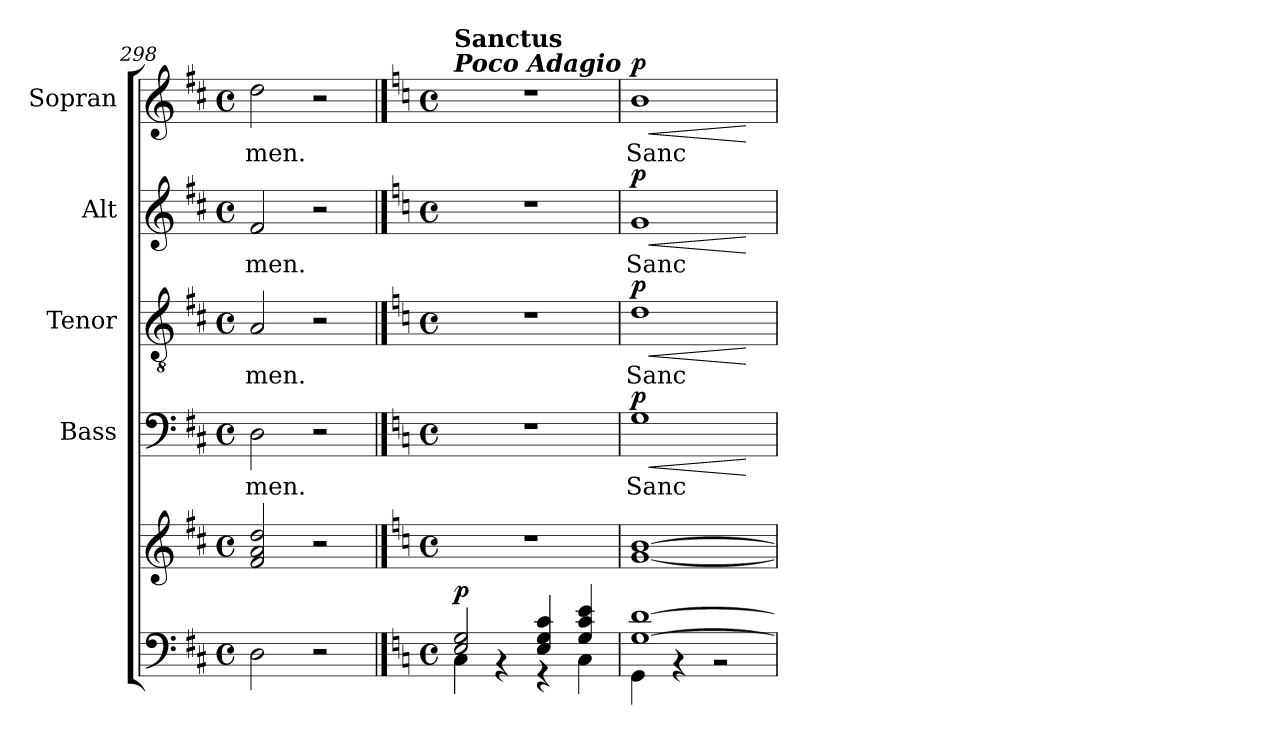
**kern	**kern	**dynam	**kern	**text	**dynam	**kern	**text	**dynam	**kern	**text	**dynam	**kern	**text	**dynam
*part5	*part5	*part5	*part4	*part4	*part4	*part3	*part3	*part3	*part2	*part2	*part2	*part1	*part1	*part1
*staff6	*staff5	*staff5/6	*staff4	*staff4	*staff4	*staff3	*staff3	*staff3	*staff2	*staff2	*staff2	*staff1	*staff1	*staff1
*	*	*	*I"Bass	*	*	*I"Tenor	*	*	*I"Alt	*	*	*I"Sopran	*	*
*	*	*	*I'B.	*	*	*I'T.	*	*	*I'A.	*	*	*I'S.	*	*
*clefF4	*clefG2	*	*clefF4	*	*	*clefGv2	*	*	*clefG2	*	*	*clefG2	*	*
*k[f#c#]	*k[f#c#]	*	*k[f#c#]	*	*	*k[f#c#]	*	*	*k[f#c#]	*	*	*k[f#c#]	*	*
*D:	*D:	*	*D:	*	*	*D:	*	*	*D:	*	*	*D:	*	*
*M4/4	*M4/4	*	*M4/4	*	*	*M4/4	*	*	*M4/4	*	*	*M4/4	*	*
*met(c)	*met(c)	*	*met(c)	*	*	*met(c)	*	*	*met(c)	*	*	*met(c)	*	*
=298	=298	=298	=298	=298	=298	=298	=298	=298	=298	=298	=298	=298	=298	=298
!	!	!	!	!LO:LY:b	!	!	!LO:LY:b	!	!	!LO:LY:b	!	!	!LO:LY:b	!
2D\	2f#/ 2a/ 2dd/	.	2D\	-men.	.	2A/	-men.	.	2f#/	-men.	.	2dd\	-men.	.
2r	2r	.	2r	.	.	2r	.	.	2r	.	.	2r	.	.
!!LO:PB:g=z
==299	==299	==299	==299	==299	==299	==299	==299	==299	==299	==299	==299	==299	==299	==299
*k[]	*k[]	*	*k[]	*	*	*k[]	*	*	*k[]	*	*	*k[]	*	*
*C:	*C:	*	*C:	*	*	*C:	*	*	*C:	*	*	*C:	*	*
*M4/4	*M4/4	*	*M4/4	*	*	*M4/4	*	*	*M4/4	*	*	*M4/4	*	*
*met(c)	*met(c)	*	*met(c)	*	*	*met(c)	*	*	*met(c)	*	*	*met(c)	*	*
*^	*	*	*	*	*	*	*	*	*	*	*	*	*	*
!	!	!	!	!	!	!	!	!	!	!	!	!	!LO:TX:a:Bi:t=Poco Adagio	!	!
!	!	!	!	!	!	!	!	!	!	!	!	!	!LO:TX:a:B:t=Sanctus	!	!
!	!	!	!LO:DY:a=2	!	!	!	!	!	!	!	!	!	!	!	!
2E/ 2G/	4C\	1r	p	1r	.	.	1r	.	.	1r	.	.	1r	.	.
.	4rAA	.	.	.	.	.	.	.	.	.	.	.	.	.	.
4E/ 4G/ 4c/	4rGG	.	.	.	.	.	.	.	.	.	.	.	.	.	.
4G/ 4c/ 4e/	4C\	.	.	.	.	.	.	.	.	.	.	.	.	.	.
=300	=300	=300	=300	=300	=300	=300	=300	=300	=300	=300	=300	=300	=300	=300	=300
!	!	!	!	!	!LO:LY:b	!LO:HP:b	!	!LO:LY:b	!LO:HP:b	!	!LO:LY:b	!LO:HP:b	!	!LO:LY:b	!LO:HP:b
!	!	!	!	!	!	!LO:DY:n=1:a	!	!	!LO:DY:n=1:a	!	!	!LO:DY:n=1:a	!	!	!LO:DY:n=1:a
[>1G [>1d	4GG\	[1g [1b	.	1G	Sanc-	< p	1d	Sanc-	< p	1g	Sanc-	< p	1b	Sanc-	< p
.	4rAA	.	.	.	.	.	.	.	.	.	.	.	.	.	.
.	2rBB	.	.	.	.	.	.	.	.	.	.	.	.	.	.
*v	*v	*	*	*	*	*	*	*	*	*	*	*	*	*	*
.	.	.	.	.	[	.	.	[	.	.	[	.	.	[
=	=	=	=	=	=	=	=	=	=	=	=	=	=	=
*-	*-	*-	*-	*-	*-	*-	*-	*-	*-	*-	*-	*-	*-	*-
